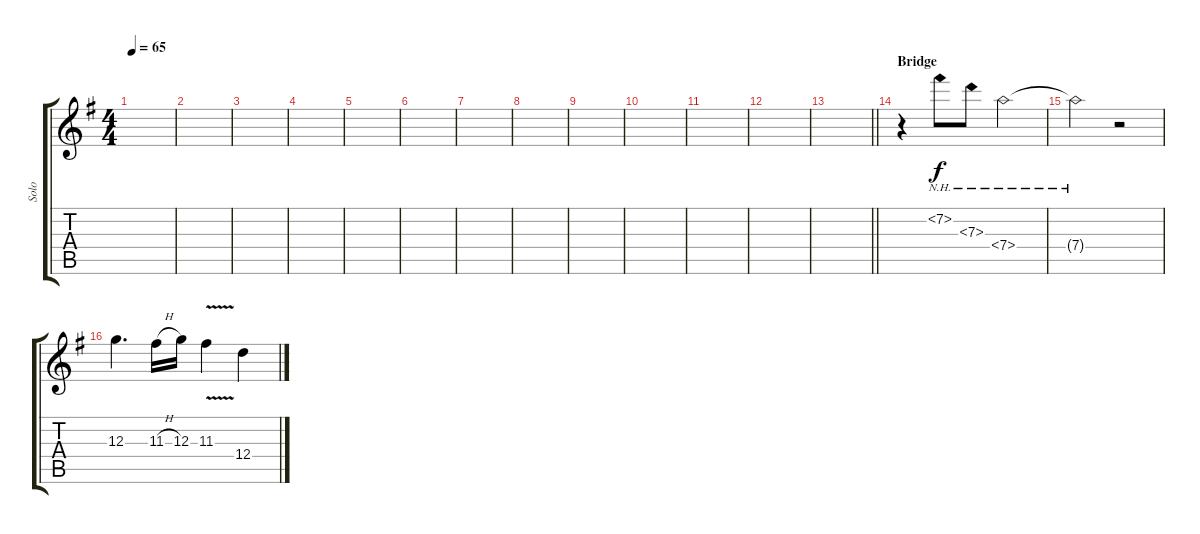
\track ("Solo" "Solo") {instrument distortionguitar}
\staff {score tabs}
\tuning (E4 B3 G3 D3 A2 E2) {hide}
\ts (4 4)
\tempo 65
\clef g2
\ks g
|
|
|
|
|
|
|
|
|
|
|
|
\barLineRight lightlight
|
\section ("" "Bridge")
r.4 7.2{nh}.8 7.3{nh}.8 7.4{nh}.2 |
7.4{nh t}.2 r.2 |
12.3.4{d} 11.3{h}.16 12.3.16 11.3{v}.4 12.4.4
